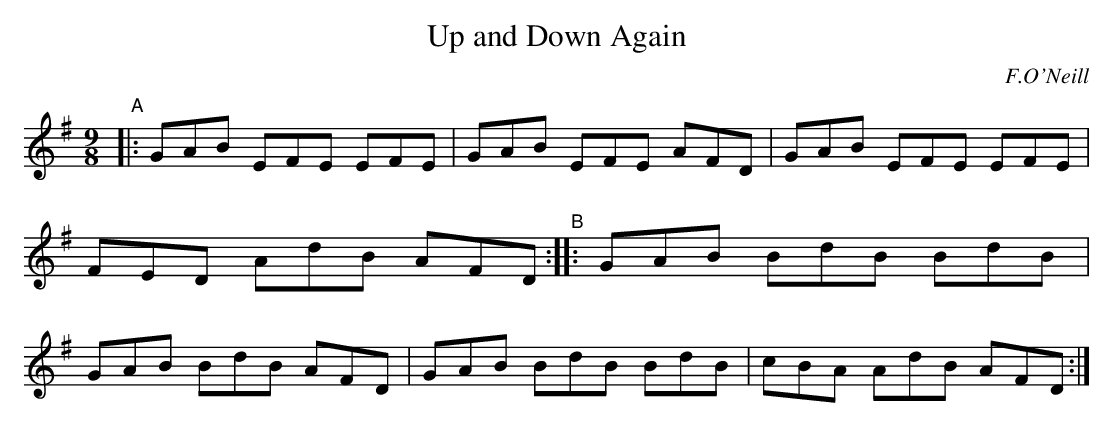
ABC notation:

X:1
T: Up and Down Again
O: F.O'Neill
M: 9/8
K: Em	% and G
"^A"|: GAB EFE EFE | GAB EFE AFD | GAB EFE EFE | FED AdB AFD \
"^B":: GAB BdB BdB | GAB BdB AFD | GAB BdB BdB | cBA AdB AFD :|
